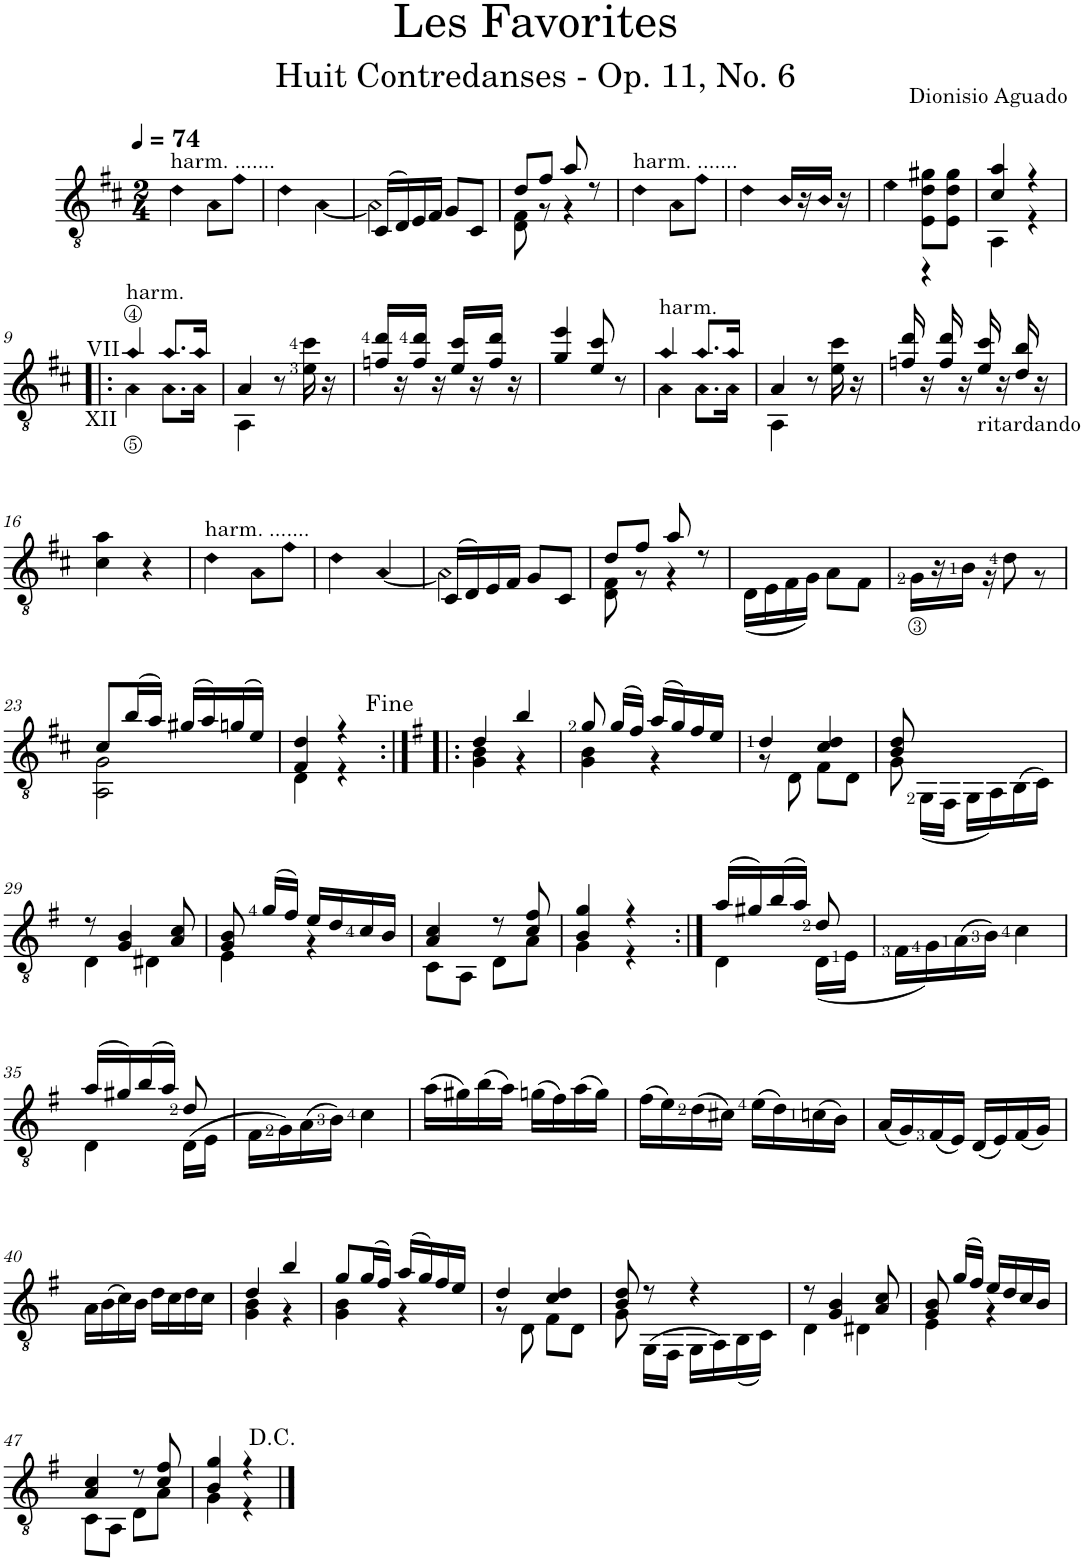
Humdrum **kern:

**kern
*part1
*staff1
*I"Classical Guitar
*I'Guit.
*clefGv2
*k[f#c#]
*D:
*M2/4
*MM74
=1
*^
!LO:TX:a:t=harm. .......	!
4d\	4D
8A\L	8AAL
8f#\J	8F#J
=2	=2
4d\	4D
[4A\	4AA
=3	=3
!	!LO:N:head=diamond
*	*^
(16C#/LL	2A\]	2AA
16D/)	.	.
16E/	.	.
16F#/JJ	.	.
8G/L	.	.
8C#/J	.	.
*	*v	*v
=4	=4
8d/L	8D\ 8F#\
8f#/J	8r
8a/	4r
8r	.
=5	=5
!LO:TX:a:t=harm. .......	!
4d\	4D
8A\L	8AAL
8f#\J	8F#J
=6	=6
4d\	4D
16B/LL	16BB
16r	16ryy
16B/JJ	16BB
16r	16ryy
=7	=7
4e\	4E
8E\ 8d\ 8g#X\L	4r
8E\ 8d\ 8g#\J	.
=8	=8
4c#/ 4a/	4AA\
4r	4r
!!LO:LB:g=z	!!
=9!|:	=9!|:
*^	*^
!LO:TX:a:t=harm.	!	!	!
!LO:TX:a:t=VII	!	!	!
!LO:TX:b:t=XII	!	!	!
4a/	4A\	4AA	4A
!LO:N:head=diamond	!LO:N:head=diamond	!	!
8.a/L	8.A\L	8.AAL	8.AL
!LO:N:head=diamond	!LO:N:head=diamond	!	!
16a/Jk	16A\Jk	16AAJk	16AJk
*	*v	*v	*v
=10	=10
4A/	4AA\
8r	4ryy
16e\ 16cc#\	.
16r	.
*v	*v
=11
16fn/ 16dd/LL
16r
16f/ 16dd/JJ
16r
16e/ 16cc#/LL
16r
16f/ 16dd/JJ
16r
=12
4g/ 4ee/
8e/ 8cc#/
8r
=13
*^
*	*^
*	*	*^
!LO:TX:a:t=harm.	!	!	!
4a/	4A\	4AA	4A\
!LO:N:head=diamond	!LO:N:head=diamond	!	!
8.a/L	8.A\L	8.AAL	8.A\L
!LO:N:head=diamond	!LO:N:head=diamond	!	!
16a/Jk	16A\Jk	16AAJk	16A\Jk
*	*v	*v	*v
=14	=14
4A/	4AA\
8r	4ryy
16e\ 16cc#\	.
16r	.
*v	*v
=15
16fn/ 16dd/
16r
16f/ 16dd/
16r
!LO:TX:b:t=ritardando
16e/ 16cc#/
16r
16d/ 16b/
16r
!!LO:LB:g=z
=16
4c#\ 4a\
4r
=17
*^
!LO:TX:a:t=harm. .......	!
4d\	4D
8A\L	8AAL
8f#\J	8F#J
=18	=18
4d\	4D
[4A/	4AA
=19	=19
!	!LO:N:head=diamond
*	*^
(16C#/LL	2A\]	2AA
16D/)	.	.
16E/	.	.
16F#/JJ	.	.
8G/L	.	.
8C#/J	.	.
*	*v	*v
=20	=20
8d/L	8D\ 8F#\
8f#/J	8r
8a/	4r
8r	.
=21	=21
2ryy	(16D\LL
.	16E\
.	16F#\
.	16G\JJ)
.	8A\L
.	8F#\J
=22	=22
2ryy	16G\LL
.	16r
.	16B\JJ
.	16r
.	8d\
.	8r
!!LO:LB:g=z	!!
=23	=23
8c#/L	2AA\ 2G\
(16b/L	.
16a/JJ)	.
(16g#X/LL	.
16a/)	.
(16gn/	.
16e/JJ)	.
=24	=24
4F#/ 4d/	4D\
4r	4r
=25:|!|:	=25:|!|:
*k[f#]	*
*G:	*
4d/	4G\ 4B\
4b/	4r
=26	=26
8g/	4G\ 4B\
(16g/LL	.
16f#/JJ)	.
(16a/LL	4r
16g/)	.
16f#/	.
16e/JJ	.
=27	=27
4d/	8r
.	8D\
4c/ 4d/	8F#\L
.	8D\J
=28	=28
8B/ 8d/	8G\
4.ryy	(16GG\LL
.	16FF#\JJ
.	16GG\LL
.	16AA\)
.	(>16BB\
.	16C\JJ)
!!LO:LB:g=z	!!
=29	=29
8r	4D\
4G/ 4B/	.
.	4D#X\
8A/ 8c/	.
=30	=30
8G/ 8B/	4E\
(16g/LL	.
16f#/JJ)	.
16e/LL	4r
16d/	.
16c/	.
16B/JJ	.
=31	=31
4A/ 4c/	8C\L
.	8AA\J
8r	8D\L
8c/ 8f#/	8A\J
=32	=32
4B/ 4g/	4G\
4r	4r
=33:|!	=33:|!
(16a/LL	4D\
16g#X/)	.
(16b/	.
16a/JJ)	.
8d/	(<16D\LL
.	16E\JJ
=34	=34
2ryy	16F#\LL
.	16G\)
.	(>16A\
.	16B\JJ)
.	4c\
!!LO:LB:g=z	!!
=35	=35
(16a/LL	4D\
16g#X/)	.
(16b/	.
16a/JJ)	.
8d/	(>16D\LL
.	16E\JJ
=36	=36
2ryy	16F#\LL
.	16G\)
.	(>16A\
.	16B\JJ)
.	4c\
*v	*v
=37
(16a\LL
16g#X\)
(16b\
16a\JJ)
(16gn\LL
16f#\)
(16a\
16g\JJ)
=38
(16f#\LL
16e\)
(16d\
16c#X\JJ)
(16e\LL
16d\)
(16cn\
16B\JJ)
=39
(16A/LL
16G/)
(16F#/
16E/JJ)
(16D/LL
16E/)
(16F#/
16G/JJ)
!!LO:LB:g=z
=40
16A\LL
(16B\
16c\)
16B\JJ
16d\LL
16c\
16d\
16c\JJ
=41
*^
4d/	4G\ 4B\
4b/	4r
=42	=42
8g/L	4G\ 4B\
(16g/L	.
16f#/JJ)	.
(16a/LL	4r
16g/)	.
16f#/	.
16e/JJ	.
=43	=43
4d/	8r
.	8D\
4c/ 4d/	8F#\L
.	8D\J
=44	=44
8B/ 8d/	8G\
8r	(>16GG\LL
.	16FF#\JJ
4r	16GG\LL
.	16AA\)
.	(16BB\
.	16C\JJ)
=45	=45
8r	4D\
4G/ 4B/	.
.	4D#X\
8A/ 8c/	.
=46	=46
8G/ 8B/	4E\
(16g/LL	.
16f#/JJ)	.
16e/LL	4r
16d/	.
16c/	.
16B/JJ	.
!!LO:LB:g=z	!!
=47	=47
4A/ 4c/	8C\L
.	8AA\J
8r	8D\L
8c/ 8f#/	8A\J
=48	=48
4B/ 4g/	4G\
4r	4r
*v	*v
==
*-
